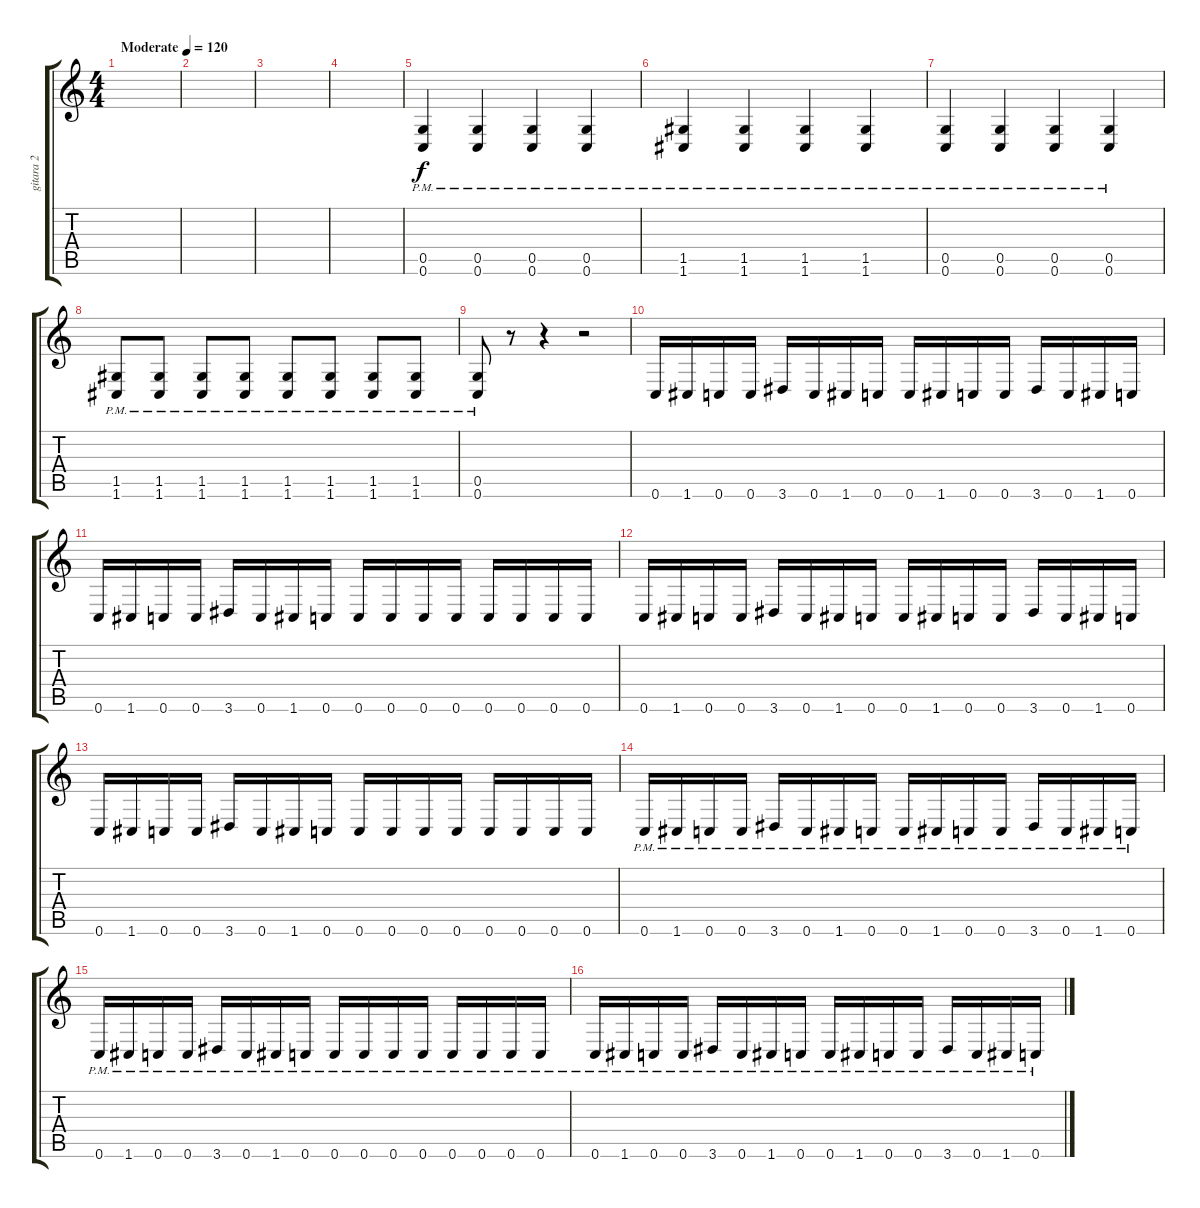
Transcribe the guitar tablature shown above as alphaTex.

\track ("gitara 2" "gitara 2") {instrument distortionguitar}
\staff {score tabs}
\tuning (D4 A3 F3 C3 G2 C2) {hide}
\ts (4 4)
\tempo (120 "Moderate")
\clef g2
\ks c
|
|
|
|
(0.5{pm} 0.6{pm}).4 (0.5{pm} 0.6{pm}).4 (0.5{pm} 0.6{pm}).4 (0.5{pm} 0.6{pm}).4 |
(1.5{pm} 1.6{pm}).4 (1.5{pm} 1.6{pm}).4 (1.5{pm} 1.6{pm}).4 (1.5{pm} 1.6{pm}).4 |
(0.5{pm} 0.6{pm}).4 (0.5{pm} 0.6{pm}).4 (0.5{pm} 0.6{pm}).4 (0.5{pm} 0.6{pm}).4 |
(1.5{pm} 1.6{pm}).8 (1.5{pm} 1.6{pm}).8 (1.5{pm} 1.6{pm}).8 (1.5{pm} 1.6{pm}).8 (1.5{pm} 1.6{pm}).8 (1.5{pm} 1.6{pm}).8 (1.5{pm} 1.6{pm}).8 (1.5{pm} 1.6{pm}).8 |
(0.5{pm} 0.6{pm}).8 r.8 r.4 r.2 |
0.6.16 1.6.16 0.6.16 0.6.16 3.6.16 0.6.16 1.6.16 0.6.16 0.6.16 1.6.16 0.6.16 0.6.16 3.6.16 0.6.16 1.6.16 0.6.16 |
0.6.16 1.6.16 0.6.16 0.6.16 3.6.16 0.6.16 1.6.16 0.6.16 0.6.16 0.6.16 0.6.16 0.6.16 0.6.16 0.6.16 0.6.16 0.6.16 |
0.6.16 1.6.16 0.6.16 0.6.16 3.6.16 0.6.16 1.6.16 0.6.16 0.6.16 1.6.16 0.6.16 0.6.16 3.6.16 0.6.16 1.6.16 0.6.16 |
0.6.16 1.6.16 0.6.16 0.6.16 3.6.16 0.6.16 1.6.16 0.6.16 0.6.16 0.6.16 0.6.16 0.6.16 0.6.16 0.6.16 0.6.16 0.6.16 |
0.6{pm}.16 1.6{pm}.16 0.6{pm}.16 0.6{pm}.16 3.6{pm}.16 0.6{pm}.16 1.6{pm}.16 0.6{pm}.16 0.6{pm}.16 1.6{pm}.16 0.6{pm}.16 0.6{pm}.16 3.6{pm}.16 0.6{pm}.16 1.6{pm}.16 0.6{pm}.16 |
0.6{pm}.16 1.6{pm}.16 0.6{pm}.16 0.6{pm}.16 3.6{pm}.16 0.6{pm}.16 1.6{pm}.16 0.6{pm}.16 0.6{pm}.16 0.6{pm}.16 0.6{pm}.16 0.6{pm}.16 0.6{pm}.16 0.6{pm}.16 0.6{pm}.16 0.6{pm}.16 |
0.6{pm}.16 1.6{pm}.16 0.6{pm}.16 0.6{pm}.16 3.6{pm}.16 0.6{pm}.16 1.6{pm}.16 0.6{pm}.16 0.6{pm}.16 1.6{pm}.16 0.6{pm}.16 0.6{pm}.16 3.6{pm}.16 0.6{pm}.16 1.6{pm}.16 0.6{pm}.16
